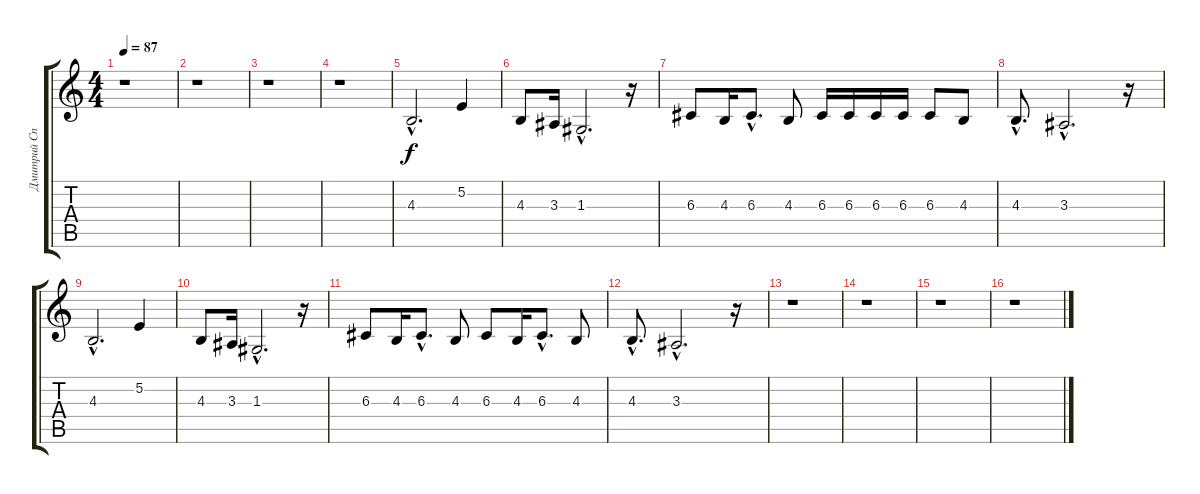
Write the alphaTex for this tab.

\track ("Дмитрий Спирин" "Дмитрий Сп") {instrument trumpet}
\staff {score tabs}
\tuning (E4 B3 G3 D3 A2 E2) {hide}
\ts (4 4)
\tempo 87
\clef g2
\ks c
r.1{dy f} |
r.1 |
r.1 |
r.1 |
4.3{hac}.2{d} 5.2.4 |
4.3.8 3.3.16 1.3{hac}.2{d} r.16 |
6.3.8 4.3.16 6.3{hac}.8{d} 4.3.8 6.3.16 6.3.16 6.3.16 6.3.16 6.3.8 4.3.8 |
4.3{hac}.8{d} 3.3{hac}.2{d} r.16 |
4.3{hac}.2{d} 5.2.4 |
4.3.8 3.3.16 1.3{hac}.2{d} r.16 |
6.3.8 4.3.16 6.3{hac}.8{d} 4.3.8 6.3.8 4.3.16 6.3{hac}.8{d} 4.3.8 |
4.3{hac}.8{d} 3.3{hac}.2{d} r.16 |
r.1 |
r.1 |
r.1 |
r.1
